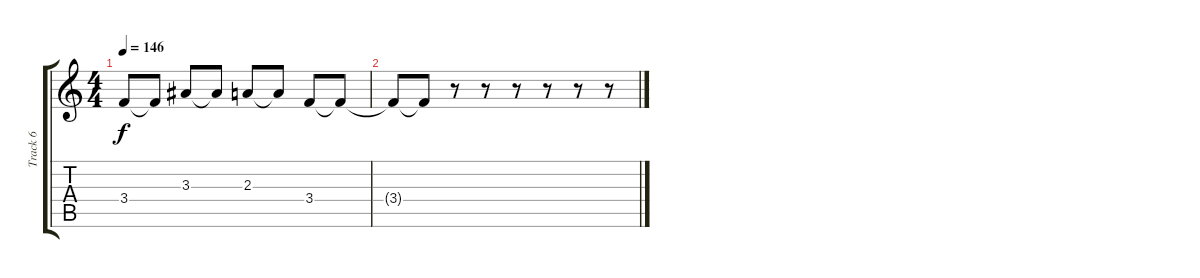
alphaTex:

\track ("Track 6" "Track 6") {instrument distortionguitar}
\staff {score tabs}
\tuning (E4 B3 G3 D3 A2 E2) {hide}
\ts (4 4)
\tempo 146
\clef g2
\ks c
3.4{t}.8{dy f} 3.4{t}.8 3.3.8 3.3{t}.8 2.3.8 2.3{t}.8 3.4.8 3.4{t}.8 |
3.4{t}.8 3.4{t}.8 r.8 r.8 r.8 r.8 r.8 r.8
